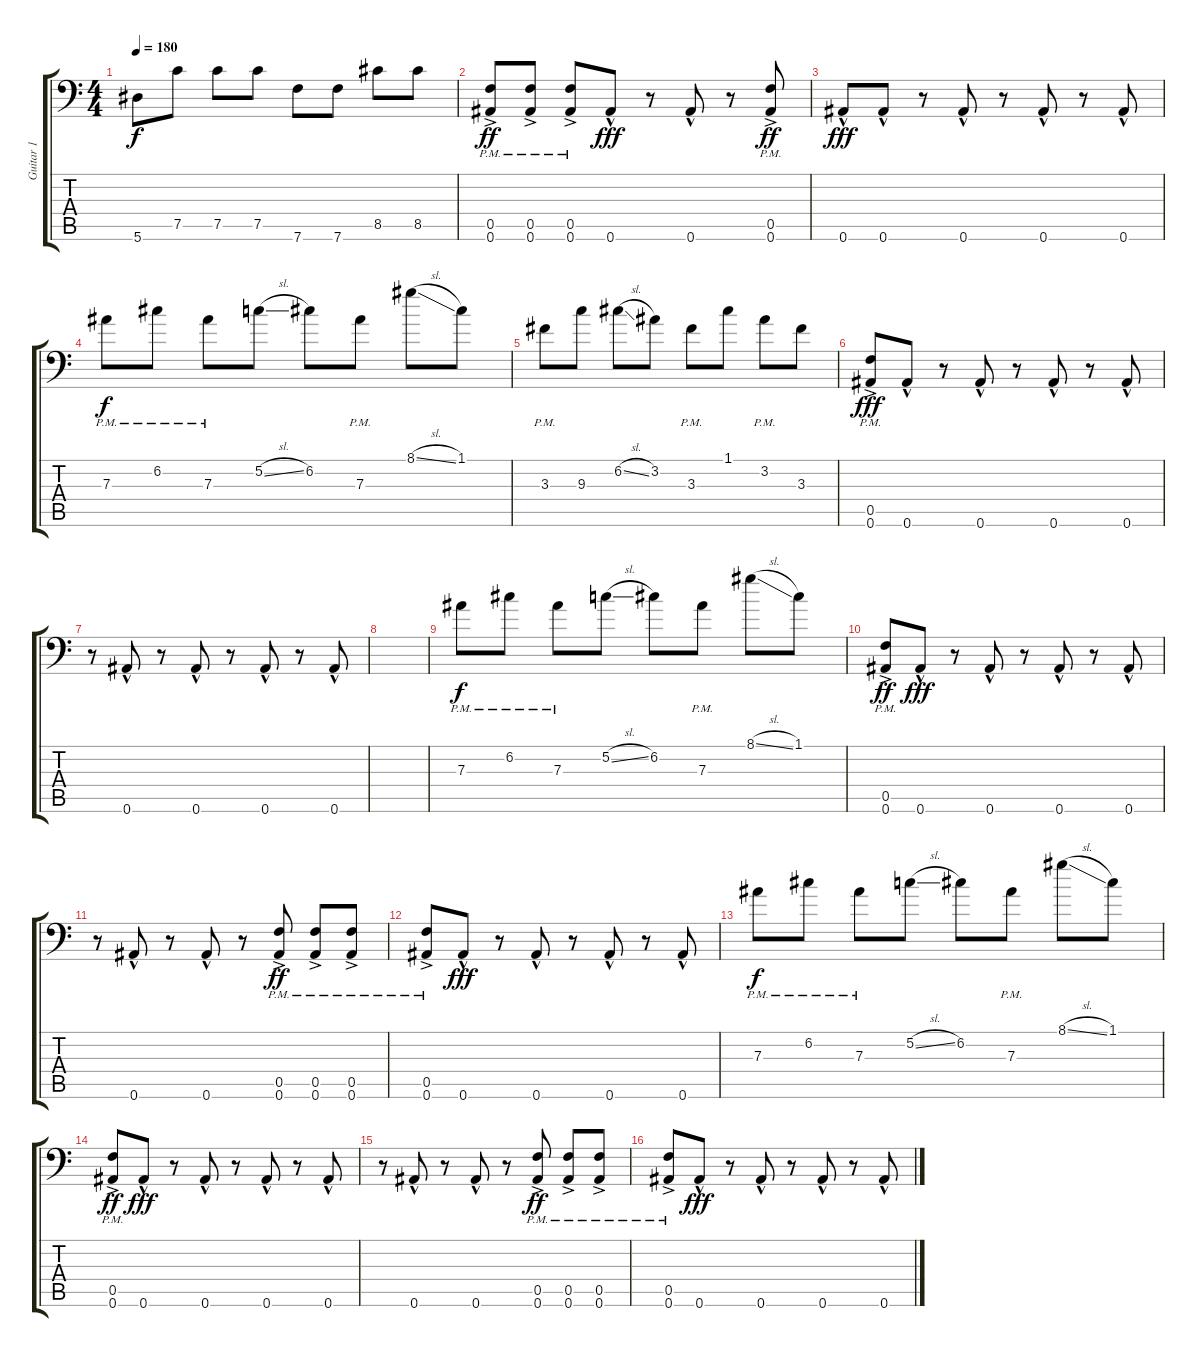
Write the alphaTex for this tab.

\track ("Guitar 1" "Guitar 1") {instrument overdrivenguitar}
\staff {score tabs}
\tuning (C4 G3 Eb3 Bb2 F2 Bb1) {hide}
\ts (4 4)
\tempo 180
\clef f4
\ks c
5.6.8{dy f} 7.5.8 7.5.8 7.5.8 7.6.8 7.6.8 8.5.8 8.5.8 |
(0.5{ac pm} 0.6{ac pm}).8{dy ff} (0.5{ac pm} 0.6{ac pm}).8 (0.5{ac pm} 0.6{ac pm}).8 0.6{hac}.8{dy fff} r.8 0.6{hac}.8 r.8 (0.5{ac pm} 0.6{ac pm}).8{dy ff} |
0.6{hac}.8{dy fff} 0.6{hac}.8 r.8 0.6{hac}.8 r.8 0.6{hac}.8 r.8 0.6{hac}.8 |
7.3{pm}.8{dy f} 6.2{pm}.8 7.3{pm}.8 5.2{sl}.8 6.2.8 7.3{pm}.8 8.1{sl}.8 1.1.8 |
3.3{pm}.8 9.3.8 6.2{sl}.8 3.2.8 3.3{pm}.8 1.1.8 3.2{pm}.8 3.3.8 |
(0.5{ac pm} 0.6{ac pm}).8{dy fff} 0.6{hac}.8 r.8 0.6{hac}.8 r.8 0.6{hac}.8 r.8 0.6{hac}.8 |
r.8 0.6{hac}.8 r.8 0.6{hac}.8 r.8 0.6{hac}.8 r.8 0.6{hac}.8 |
|
7.3{pm}.8{dy f} 6.2{pm}.8 7.3{pm}.8 5.2{sl}.8 6.2.8 7.3{pm}.8 8.1{sl}.8 1.1.8 |
(0.5{ac pm} 0.6{ac pm}).8{dy ff} 0.6{hac}.8{dy fff} r.8 0.6{hac}.8 r.8 0.6{hac}.8 r.8 0.6{hac}.8 |
r.8 0.6{hac}.8 r.8 0.6{hac}.8 r.8 (0.5{ac pm} 0.6{ac pm}).8{dy ff} (0.5{ac pm} 0.6{ac pm}).8 (0.5{ac pm} 0.6{ac pm}).8 |
(0.5{ac pm} 0.6{ac pm}).8 0.6{hac}.8{dy fff} r.8 0.6{hac}.8 r.8 0.6{hac}.8 r.8 0.6{hac}.8 |
7.3{pm}.8{dy f} 6.2{pm}.8 7.3{pm}.8 5.2{sl}.8 6.2.8 7.3{pm}.8 8.1{sl}.8 1.1.8 |
(0.5{ac pm} 0.6{ac pm}).8{dy ff} 0.6{hac}.8{dy fff} r.8 0.6{hac}.8 r.8 0.6{hac}.8 r.8 0.6{hac}.8 |
r.8 0.6{hac}.8 r.8 0.6{hac}.8 r.8 (0.5{ac pm} 0.6{ac pm}).8{dy ff} (0.5{ac pm} 0.6{ac pm}).8 (0.5{ac pm} 0.6{ac pm}).8 |
(0.5{ac pm} 0.6{ac pm}).8 0.6{hac}.8{dy fff} r.8 0.6{hac}.8 r.8 0.6{hac}.8 r.8 0.6{hac}.8
